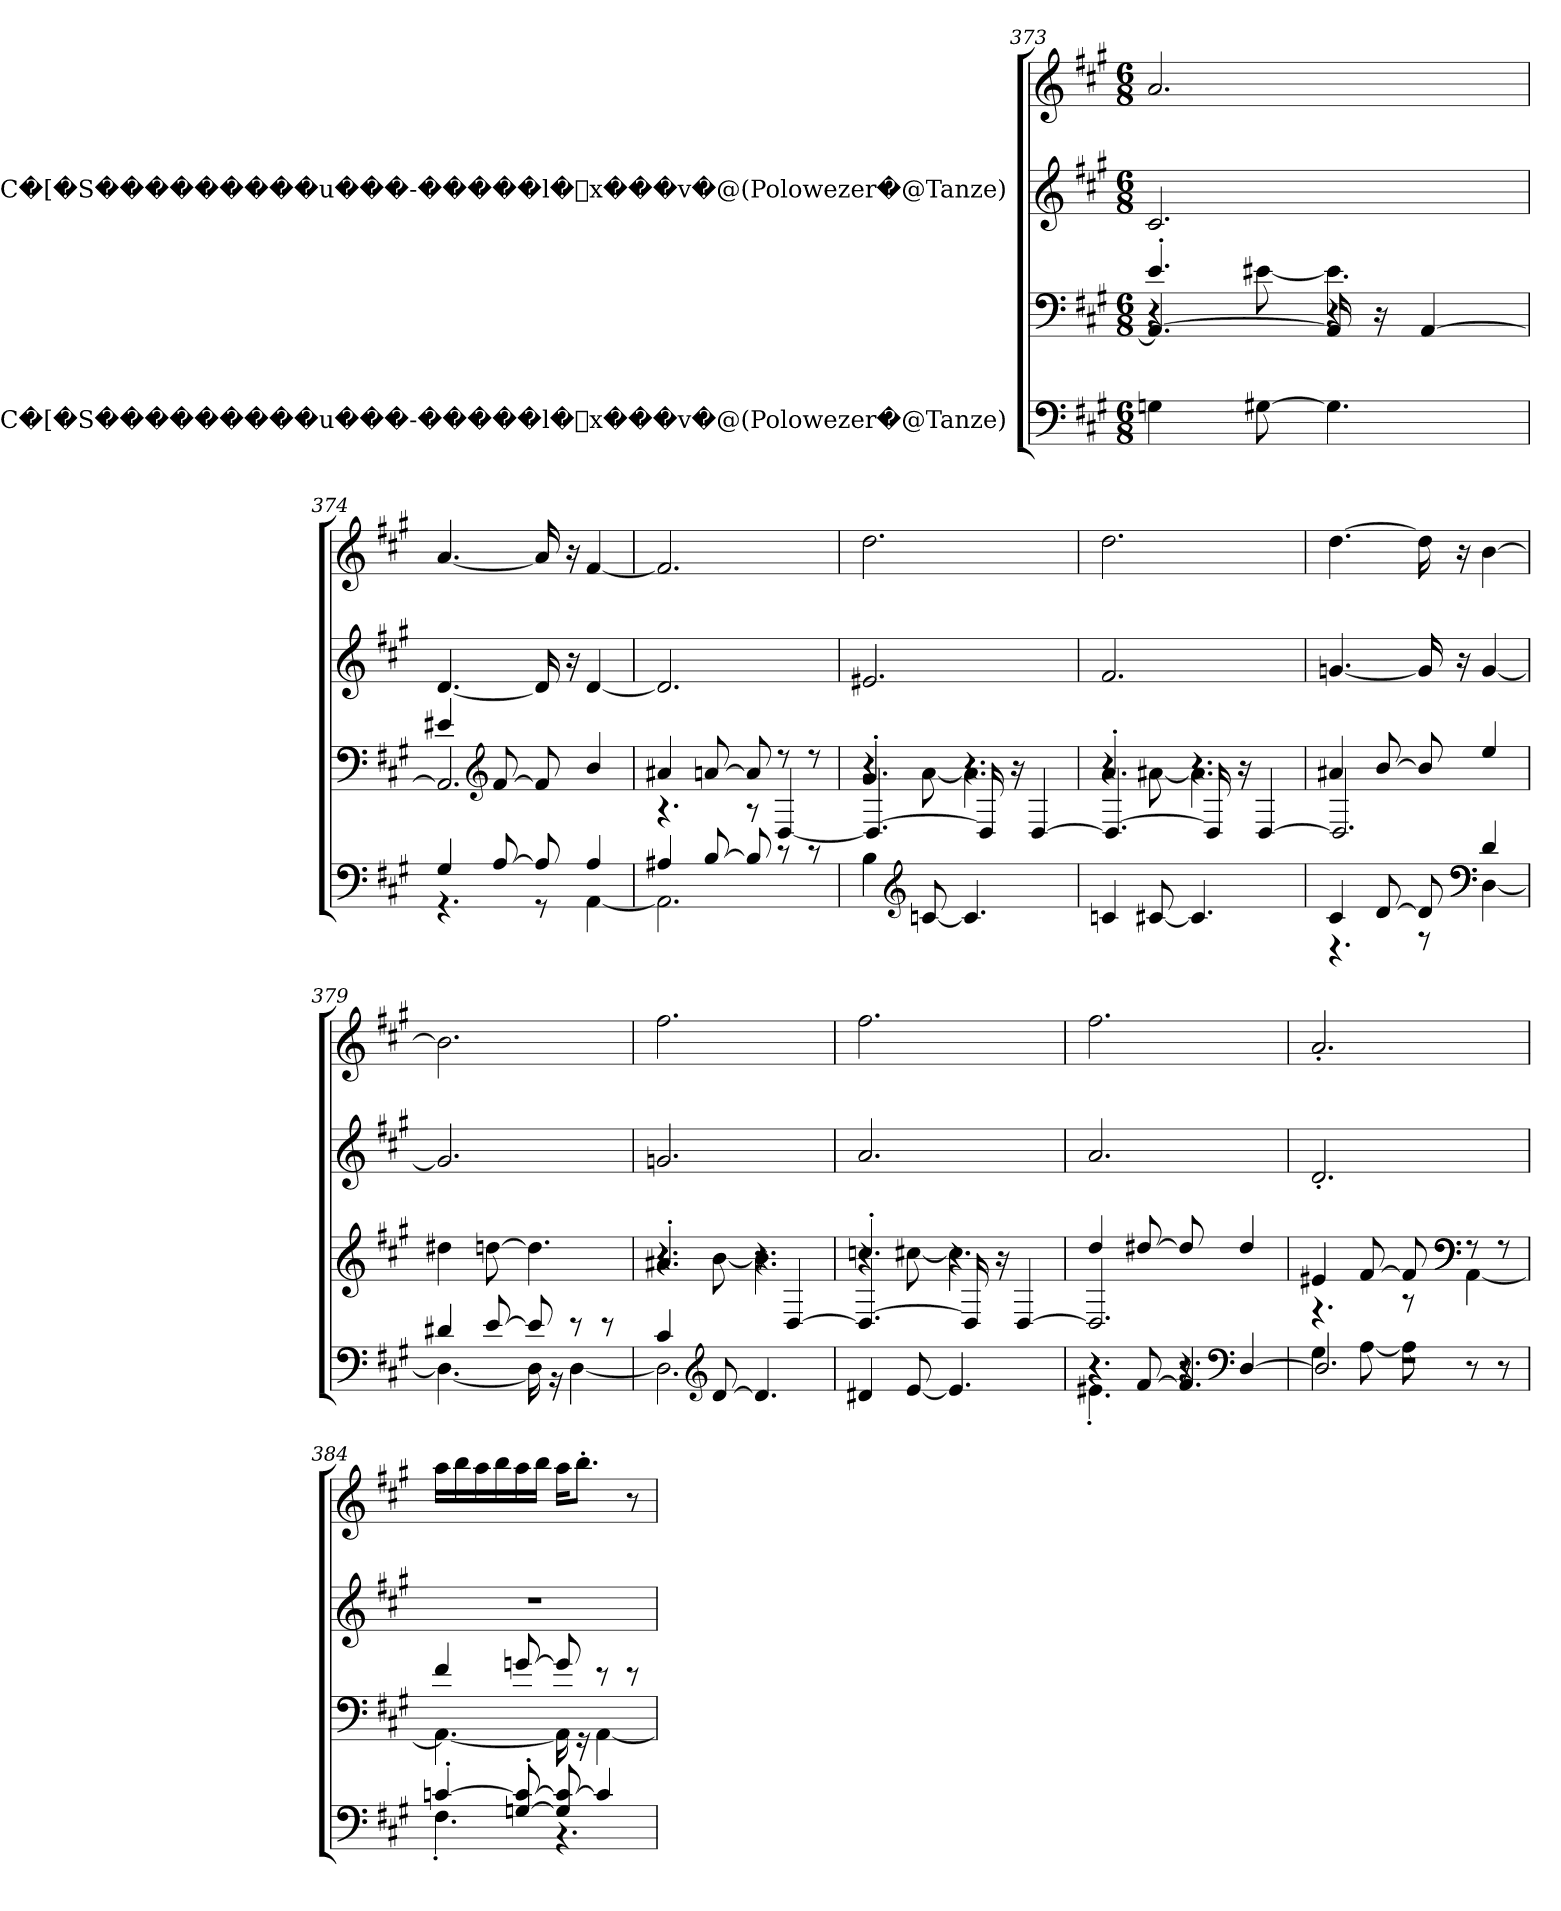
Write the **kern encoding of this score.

**kern	**kern	**kern	**kern
*part2	*part2	*part1	*part1
*staff4	*staff3	*staff2	*staff1
*I"钢琴, �C�[�S���������u���-�����l�ݗx���v�@(Polowezer�@Tanze)	*	*I"钢琴, �C�[�S���������u���-�����l�ݗx���v�@(Polowezer�@Tanze)	*
*clefF4	*clefF4	*clefG2	*clefG2
*k[f#c#g#]	*k[f#c#g#]	*k[f#c#g#]	*k[f#c#g#]
*M6/8	*M6/8	*M6/8	*M6/8
=373	=373	=373	=373
*	*^	*	*
*	*	*^	*	*
4Gn\	4.e'/	4r	4.AA/_	2.c#/	2.a/
[8G#X\	.	[8e#X\	.	.	.
4.G#\]	4.r	4.e#\]	16AA/]	.	.
.	.	.	16r	.	.
.	.	.	[4AA/	.	.
*	*	*v	*v	*	*
=374	=374	=374	=374	=374
*^	*	*	*	*
4G#/	4.r	4e#X/	2.AA/]	[4.d/	[4.a/
*	*	*clefG2	*	*	*
[8A/	.	[8f#/	.	.	.
8A/]	8r	8f#/]	.	16d/]	16a/]
.	.	.	.	16r	16r
4A/	[4AA\	4b/	.	[4d/	[4f#/
=375	=375	=375	=375	=375	=375
4A#X/	2.AA\]	4a#X/	4.r	2.d/]	2.f#/]
[8B/	.	[8an/	.	.	.
8B/]	.	8a/]	8r	.	.
8r	.	8r	[4D/	.	.
8r	.	8r	.	.	.
*v	*v	*	*	*	*
!!LO:PB:g=z
=376	=376	=376	=376	=376
*	*	*^	*	*
4B\	4.g#'/	4r	4.D/_	2.e#X/	2.dd\
*clefG2	*	*	*	*	*
[8cn/	.	[8a\	.	.	.
4.c/]	4.r	4.a\]	16D/]	.	.
.	.	.	16r	.	.
.	.	.	[4D/	.	.
=377	=377	=377	=377	=377	=377
4cn/	4.a'/	4r	4.D/_	2.f#/	2.dd\
[8c#X/	.	[8a#X\	.	.	.
4.c#/]	4.r	4.a#\]	16D/]	.	.
.	.	.	16r	.	.
.	.	.	[4D/	.	.
*	*	*v	*v	*	*
=378	=378	=378	=378	=378
*^	*	*	*	*
4c#/	4.r	4a#X/	2.D/]	[4.gn/	[4.dd\
[8d/	.	[8b/	.	.	.
8d/]	8r	8b/]	.	16g/]	16dd\]
.	.	.	.	16r	16r
*clefF4	*	*	*	*	*
4d/	[4D\	4ee/	.	[4g/	[4b\
*	*	*v	*v	*	*
=379	=379	=379	=379	=379
4d#X/	4.D\_	4dd#X\	2.g/]	2.b\]
[8e/	.	[8ddn\	.	.
8e/]	16D\]	4.dd\]	.	.
.	16r	.	.	.
8r	[4D\	.	.	.
8r	.	.	.	.
!!LO:LB:g=z
=380	=380	=380	=380	=380
*	*	*^	*	*
*	*	*	*^	*	*
4c#/	2.D\]	4.a#X'/	4r	4.r	2.gn/	2.ff#\
*clefG2	*	*	*	*	*	*
[8d/	.	.	[8b\	.	.	.
4.d/]	.	4.r	4.b\]	8r	.	.
.	.	.	.	[4D/	.	.
*v	*v	*	*	*	*	*
=381	=381	=381	=381	=381	=381
4d#X/	4.ccn'/	4r	4.D/_	2.a/	2.ff#\
[8e/	.	[8cc#X\	.	.	.
4.e/]	4.r	4.cc#\]	16D/]	.	.
.	.	.	16r	.	.
.	.	.	[4D/	.	.
*	*	*v	*v	*	*
=382	=382	=382	=382	=382
*^	*	*	*	*
*	*^	*	*	*	*
4r	4.e#X'\	4.r	4dd/	2.D/]	2.a/	2.ff#\
[8f#/	.	.	[8dd#X/	.	.	.
4.f#/]	4.r	8r	8dd#/]	.	.	.
*clefF4	*	*	*	*	*	*
.	.	[4D/	4dd#/	.	.	.
=383	=383	=383	=383	=383	=383	=383
2.r	4G#\	2.D/]	4e#X/	4.r	2.d'/	2.a'/
.	[8A\	.	[8f#/	.	.	.
.	8A\]	.	8f#/]	8r	.	.
*	*	*	*clefF4	*	*	*
.	8r	.	8r	[4AA\	.	.
.	8r	.	8r	.	.	.
*	*v	*v	*	*	*	*
!!LO:LB:g=z
=384	=384	=384	=384	=384	=384
[4cn'/	4.F#'\	4f#/	4.AA\_	2.r	16aa\LL
.	.	.	.	.	16bb\
.	.	.	.	.	16aa\
.	.	.	.	.	16bb\
[8Gn/' 8c/_'	.	[8gn/	.	.	16aa\
.	.	.	.	.	16bb\JJ
8G/] 8c/_	4.r	8g/]	16AA\]	.	16aa\KL
.	.	.	16r	.	8.bb'\J
4c/]	.	8r	[4AA\	.	.
.	.	8r	.	.	8r
*v	*v	*	*	*	*
*	*v	*v	*	*
=	=	=	=
*-	*-	*-	*-
